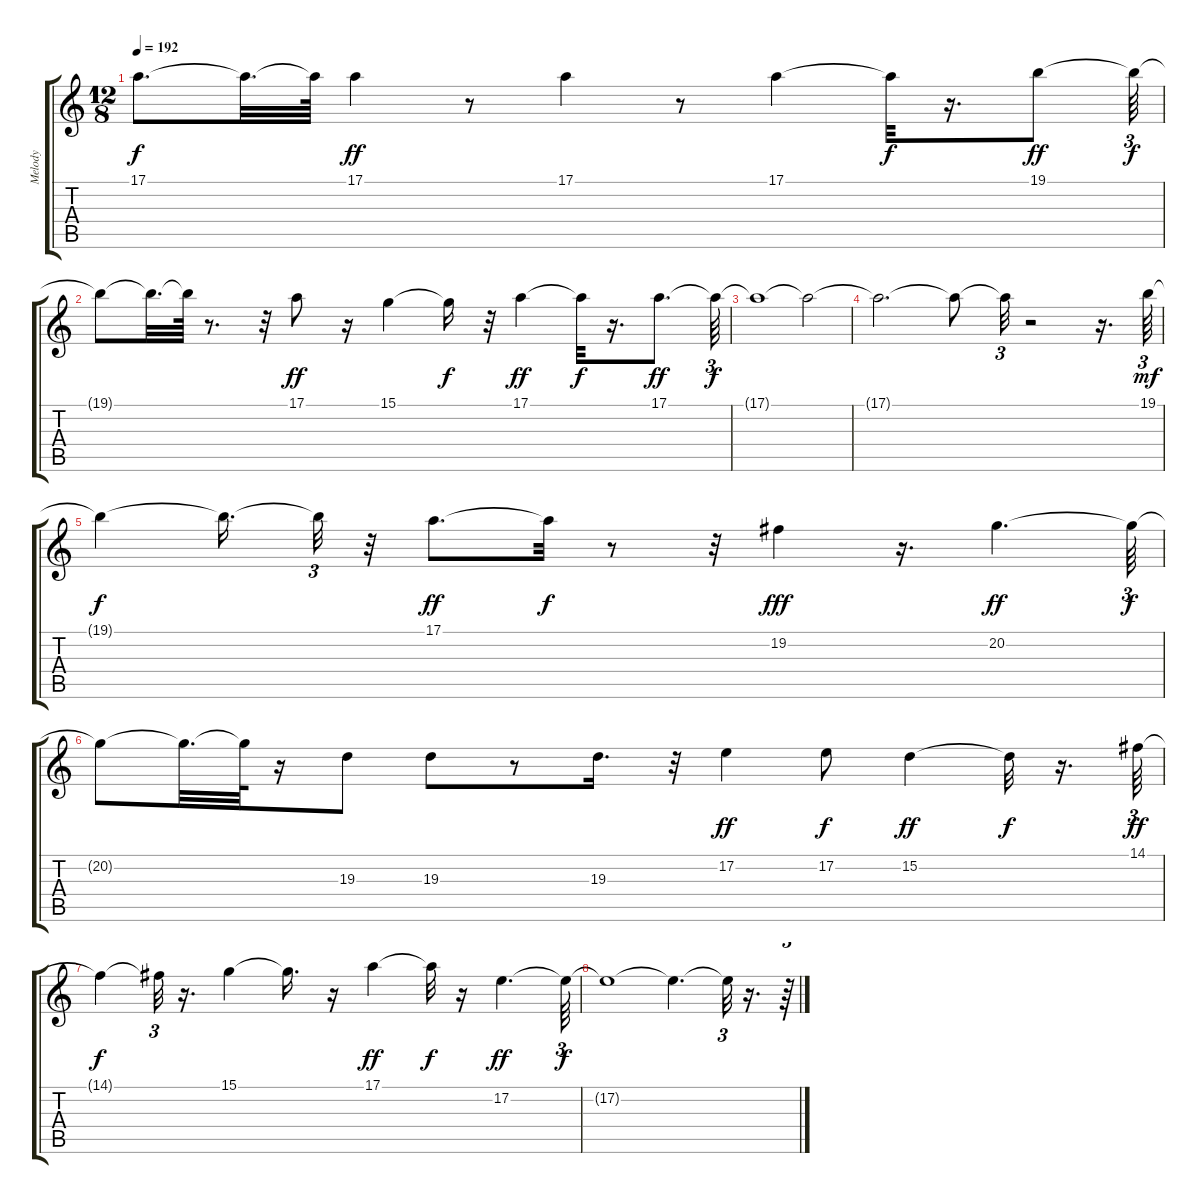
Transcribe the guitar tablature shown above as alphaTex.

\track ("Melody" "Melody") {instrument voiceoohs}
\staff {score tabs}
\tuning (E4 B3 G3 D3 A2 E2) {hide}
\ts (12 8)
\tempo 192
\clef g2
\ks c
17.1{t}.8{d dy f} 17.1{t}.32{d} 17.1{t}.64 17.1.4{dy ff} r.8 17.1.4 r.8 17.1.4 17.1{t}.32{dy f} r.16{d} 19.1.8{dy ff} 19.1{t}.64{tu (3 2) dy f} |
19.1{t}.8 19.1{t}.32{d} 19.1{t}.64 r.8{d} r.32 17.1.8{dy ff} r.16 15.1.4 15.1{t}.16{dy f} r.32 17.1.4{dy ff} 17.1{t}.32{dy f} r.16{d} 17.1.8{d dy ff} 17.1{t}.64{tu (3 2) dy f} |
17.1{t}.1 17.1{t}.2 |
17.1{t}.2{d} 17.1{t}.8 17.1{t}.32{tu (3 2)} r.2 r.16{d} 19.1.64{tu (3 2) dy mf} |
19.1{t}.4{dy f} 19.1{t}.16{d} 19.1{t}.32{tu (3 2)} r.32 17.1.8{d dy ff} 17.1{t}.32{dy f} r.8 r.32 19.2.4{dy fff} r.16{d} 20.2.4{d dy ff} 20.2{t}.64{tu (3 2) dy f} |
20.2{t}.8 20.2{t}.32{d} 20.2{t}.64 r.16 19.3.8 19.3.8 r.8 19.3.16{d} r.32 17.2.4{dy ff} 17.2.8{dy f} 15.2.4{dy ff} 15.2{t}.32{dy f} r.16{d} 14.1.64{tu (3 2) dy ff} |
14.1{t}.4{dy f} 14.1{t}.32{tu (3 2)} r.16{d} 15.1.4 15.1{t}.16{d} r.16 17.1.4{dy ff} 17.1{t}.32{dy f} r.16 17.2.4{d dy ff} 17.2{t}.64{tu (3 2) dy f} |
17.2{t}.1 17.2{t}.4{d} 17.2{t}.32{tu (3 2)} r.16{d} r.64{tu (3 2)}
